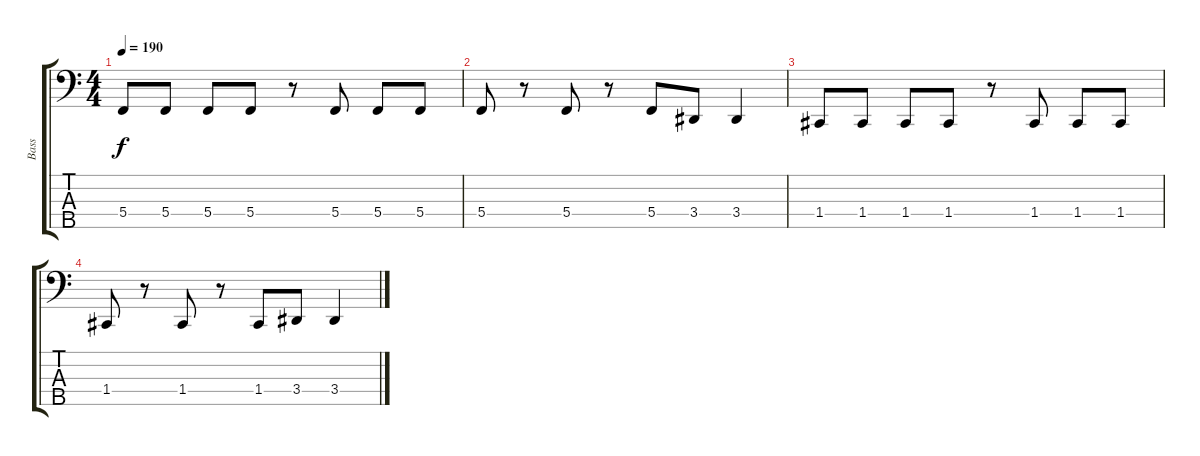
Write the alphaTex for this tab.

\track ("Bass" "Bass") {instrument electricbasspick}
\staff {score tabs}
\tuning (F2 C2 G1 C1 A0) {hide}
\ts (4 4)
\tempo 190
\clef f4
\ks c
5.4.8{dy f} 5.4.8 5.4.8 5.4.8 r.8 5.4.8 5.4.8 5.4.8 |
5.4.8 r.8 5.4.8 r.8 5.4.8 3.4.8 3.4.4 |
1.4.8 1.4.8 1.4.8 1.4.8 r.8 1.4.8 1.4.8 1.4.8 |
1.4.8 r.8 1.4.8 r.8 1.4.8 3.4.8 3.4.4
